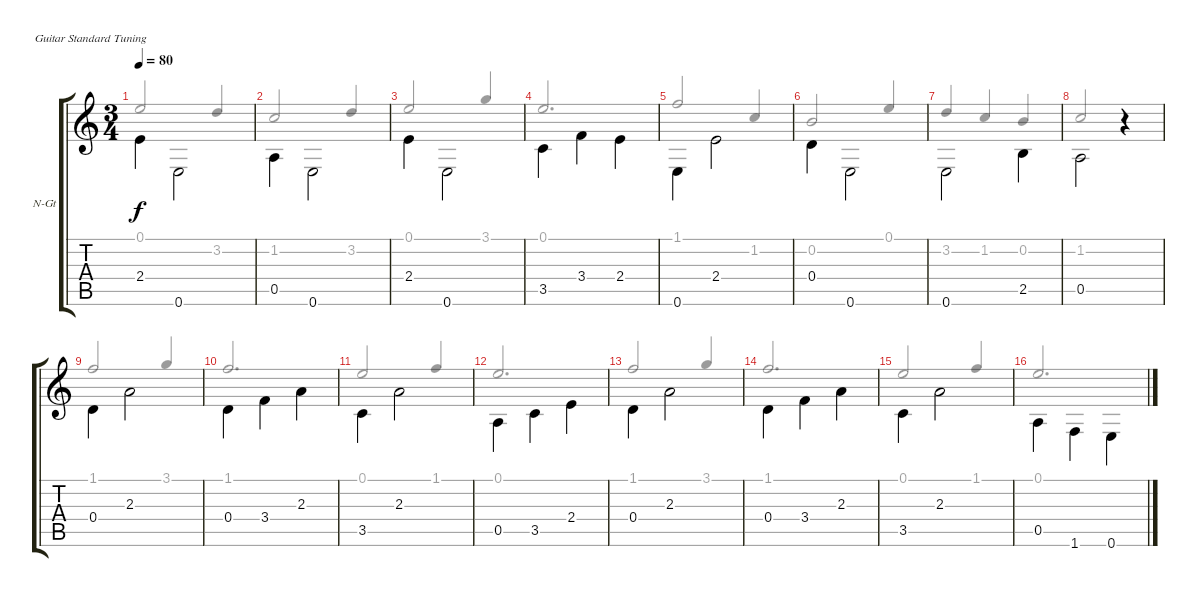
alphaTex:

\bracketExtendMode groupsimilarinstruments
\firstSystemTrackNameOrientation horizontal
\otherSystemsTrackNameOrientation horizontal
\track ("Pista 1" "N-Gt") {instrument acousticguitarnylon}
\staff {score tabs}
\tuning (E4 B3 G3 D3 A2 E2)
\voice
\ts (3 4)
\beaming (8 2 2 2)
\tempo 80
\clef g2
\ks c
2.4.4{dy f instrument acousticguitarnylon beam invert} 0.6.2{beam invert} |
0.5.4{beam invert} 0.6.2{beam invert} |
2.4.4{beam invert} 0.6.2{beam invert} |
3.5.4{beam invert} 3.4.4{beam invert} 2.4.4{beam invert} |
0.6.4{beam invert} 2.4.2{beam invert} |
0.4.4{beam invert} 0.6.2{beam invert} |
0.6.2{beam invert} 2.5.4{beam invert} |
0.5.2{beam invert} r.4{beam invert} |
0.4.4{beam invert} 2.3.2{beam invert} |
0.4.4{beam invert} 3.4.4{beam invert} 2.3.4{beam invert} |
3.5.4{beam invert} 2.3.2{beam invert} |
0.5.4{beam invert} 3.5.4{beam invert} 2.4.4{beam invert} |
0.4.4{beam invert} 2.3.2{beam invert} |
0.4.4{beam invert} 3.4.4{beam invert} 2.3.4{beam invert} |
3.5.4{beam invert} 2.3.2{beam invert} |
0.5.4{beam invert} 1.6.4{beam invert} 0.6.4{beam invert}
\voice
\clef g2
\ottava regular
\simile none
\ks c
0.1.2{dy f beam invert} 3.2.4{beam invert} |
1.2.2{beam invert} 3.2.4{beam invert} |
0.1.2{beam invert} 3.1.4{beam invert} |
0.1.2{d beam invert} |
1.1.2{beam invert} 1.2.4{beam invert} |
0.2.2{beam invert} 0.1.4{beam invert} |
3.2.4{beam invert} 1.2.4{beam invert} 0.2.4{beam invert} |
1.2.2{beam invert} r.4{beam invert} |
1.1.2{beam invert} 3.1.4{beam invert} |
1.1.2{d beam invert} |
0.1.2{beam invert} 1.1.4{beam invert} |
0.1.2{d beam invert} |
1.1.2{beam invert} 3.1.4{beam invert} |
1.1.2{d beam invert} |
0.1.2{beam invert} 1.1.4{beam invert} |
0.1.2{d beam invert}
